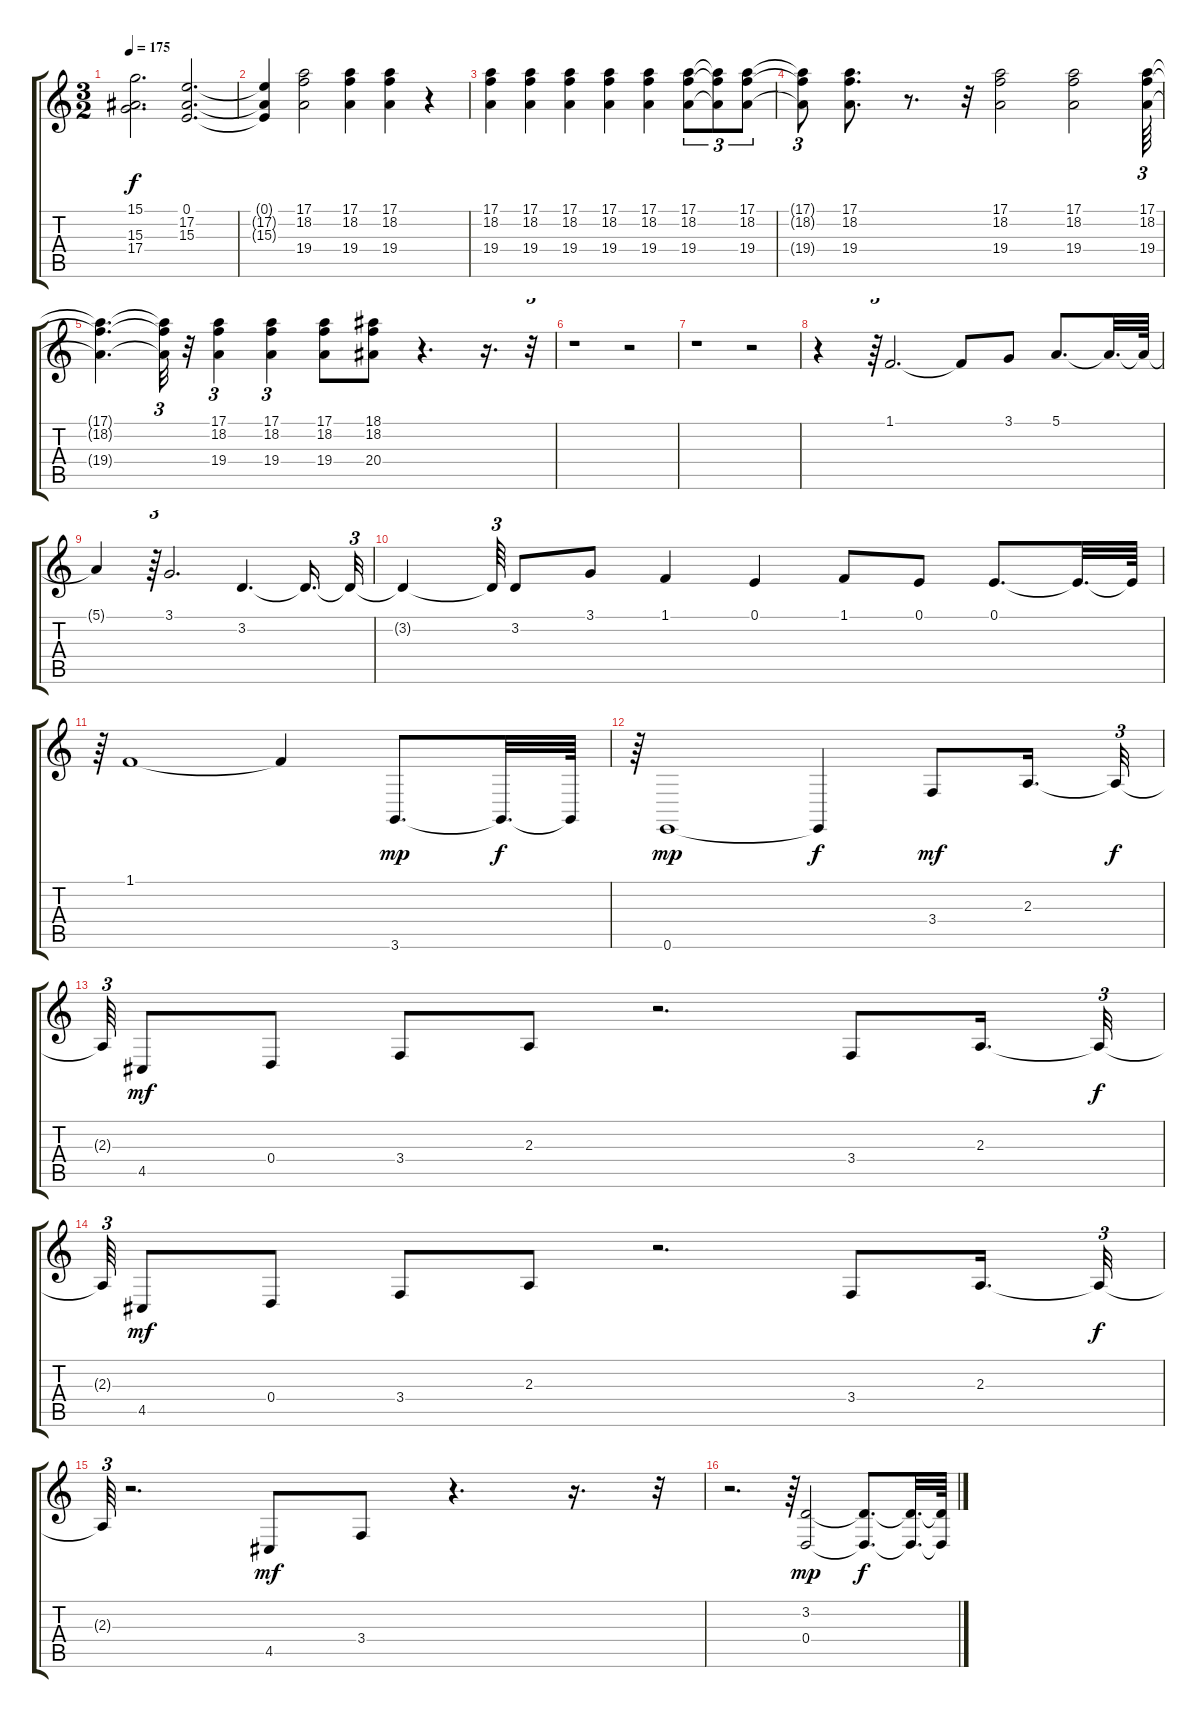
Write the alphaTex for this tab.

\track "" {instrument frenchhorn}
\staff {score tabs}
\tuning (E4 B3 G3 D3 A2 E2) {hide}
\ts (3 2)
\tempo 175
\clef g2
\ks c
(15.1 15.3 17.4).2{d dy f} (0.1 17.2 15.3).2{d} |
(0.1{t} 17.2{t} 15.3{t}).4 (17.1 18.2 19.4).2 (17.1 18.2 19.4).4 (17.1 18.2 19.4).4 r.4 |
(17.1 18.2 19.4).4 (17.1 18.2 19.4).4 (17.1 18.2 19.4).4 (17.1 18.2 19.4).4 (17.1 18.2 19.4).4 (17.1 18.2 19.4).8{tu (3 2)} (17.1{t} 18.2{t} 19.4{t}).8{tu (3 2)} (17.1 18.2 19.4).8{tu (3 2)} |
(17.1{t} 18.2{t} 19.4{t}).8{tu (3 2)} (17.1 18.2 19.4).8{d} r.8{d} r.32 (17.1 18.2 19.4).2 (17.1 18.2 19.4).2 (17.1 18.2 19.4).64{tu (3 2)} |
(17.1{t} 18.2{t} 19.4{t}).4{d} (17.1{t} 18.2{t} 19.4{t}).32{tu (3 2)} r.32 (17.1 18.2 19.4).4{tu (3 2)} (17.1 18.2 19.4).4{tu (3 2)} (17.1 18.2 19.4).8 (18.1 18.2 20.4).8 r.4{d} r.16{d} r.32{tu (3 2)} |
r.1 r.2 |
r.1 r.2 |
r.4 r.64{tu (3 2)} 1.1.2{d} 1.1{t}.8 3.1.8 5.1.8{d} 5.1{t}.32{d} 5.1{t}.64 |
5.1{t}.4 r.64{tu (3 2)} 3.1.2{d} 3.2.4{d} 3.2{t}.16{d} 3.2{t}.32{tu (3 2)} |
3.2{t}.4 3.2{t}.64{tu (3 2)} 3.2.8 3.1.8 1.1.4 0.1.4 1.1.8 0.1.8 0.1.8{d} 0.1{t}.32{d} 0.1{t}.64 |
r.64{tu (3 2)} 1.1.1 1.1{t}.4 3.6.8{d dy mp} 3.6{t}.32{d dy f} 3.6{t}.64 |
r.64{tu (3 2)} 0.6.1{dy mp} 0.6{t}.4{dy f} 3.4.8{dy mf} 2.3.16{d} 2.3{t}.32{tu (3 2) dy f} |
2.3{t}.64{tu (3 2)} 4.5.8{dy mf} 0.4.8 3.4.8 2.3.8 r.2{d} 3.4.8 2.3.16{d} 2.3{t}.32{tu (3 2) dy f} |
2.3{t}.64{tu (3 2)} 4.5.8{dy mf} 0.4.8 3.4.8 2.3.8 r.2{d} 3.4.8 2.3.16{d} 2.3{t}.32{tu (3 2) dy f} |
2.3{t}.64{tu (3 2)} r.2{d} 4.5.8{dy mf} 3.4.8 r.4{d} r.16{d} r.32{tu (3 2)} |
r.2{d} r.64{tu (3 2)} (3.2 0.4).2{dy mp volume 2} (3.2{t} 0.4{t}).8{d dy f} (3.2{t} 0.4{t}).32{d} (3.2{t} 0.4{t}).64
